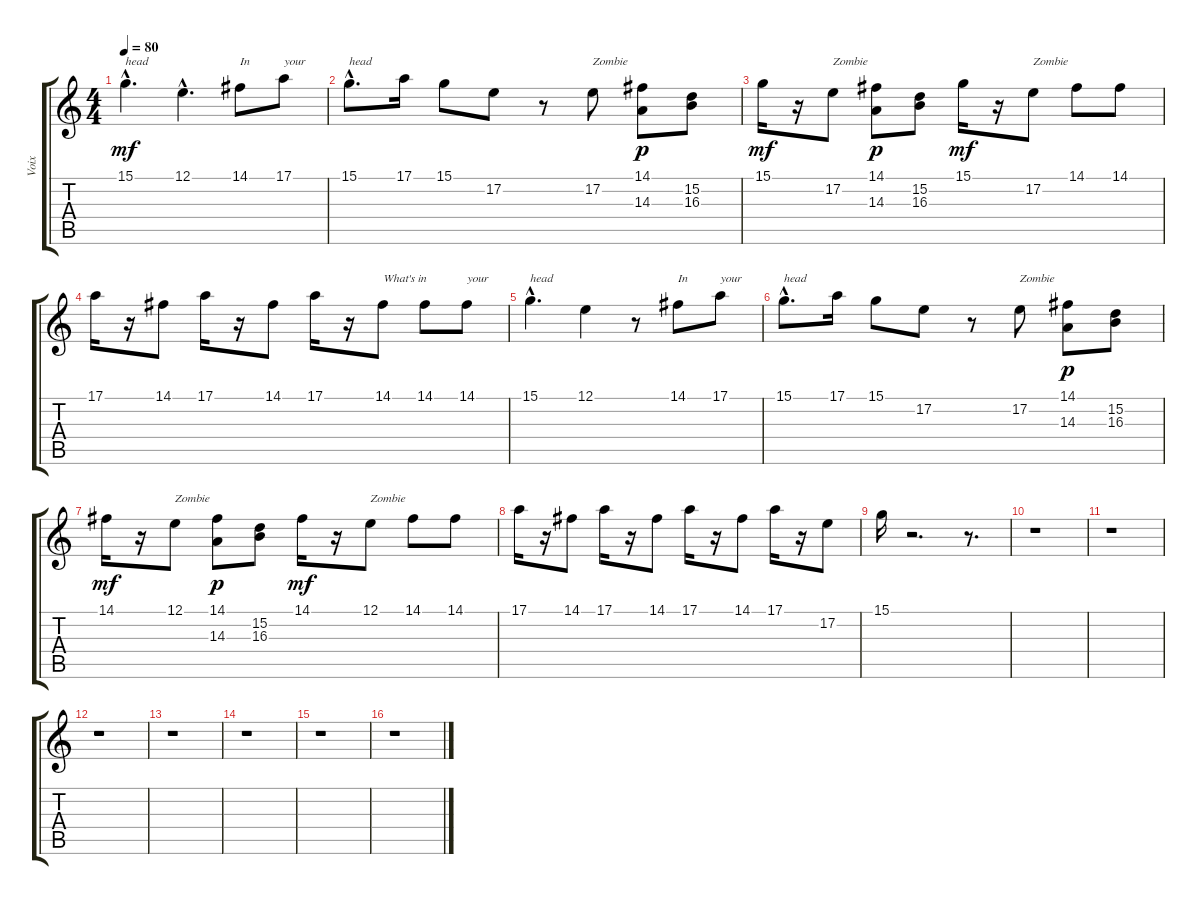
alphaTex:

\track ("Voix" "Voix") {instrument lead6voice}
\staff {score tabs}
\tuning (E4 B3 G3 D3 A2 E2) {hide}
\ts (4 4)
\tempo 80
\clef g2
\ks c
15.1{hac}.4{d txt "head" dy mf} 12.1{hac}.4{d} 14.1.8{txt "In"} 17.1.8{txt "your"} |
15.1{hac}.8{d txt "head"} 17.1.16 15.1.8 17.2.8 r.8 17.2.8{txt "Zombie"} (14.1 14.3).8{dy p} (15.2 16.3).8 |
15.1.16{dy mf} r.16 17.2.8{txt "Zombie"} (14.1 14.3).8{dy p} (15.2 16.3).8 15.1.16{dy mf} r.16 17.2.8{txt "Zombie"} 14.1.8 14.1.8 |
17.1.16 r.16 14.1.8 17.1.16 r.16 14.1.8 17.1.16 r.16 14.1.8{txt "What's in"} 14.1.8 14.1.8{txt "your"} |
15.1{hac}.4{d txt "head"} 12.1.4 r.8 14.1.8{txt "In"} 17.1.8{txt "your"} |
15.1{hac}.8{d txt "head"} 17.1.16 15.1.8 17.2.8 r.8 17.2.8{txt "Zombie"} (14.1 14.3).8{dy p} (15.2 16.3).8 |
14.1.16{dy mf} r.16 12.1.8{txt "Zombie"} (14.1 14.3).8{dy p} (15.2 16.3).8 14.1.16{dy mf} r.16 12.1.8{txt "Zombie"} 14.1.8 14.1.8 |
17.1.16 r.16 14.1.8 17.1.16 r.16 14.1.8 17.1.16 r.16 14.1.8 17.1.16 r.16 17.2.8 |
15.1.16 r.2{d} r.8{d} |
r.1 |
r.1 |
r.1 |
r.1 |
r.1 |
r.1 |
r.1
